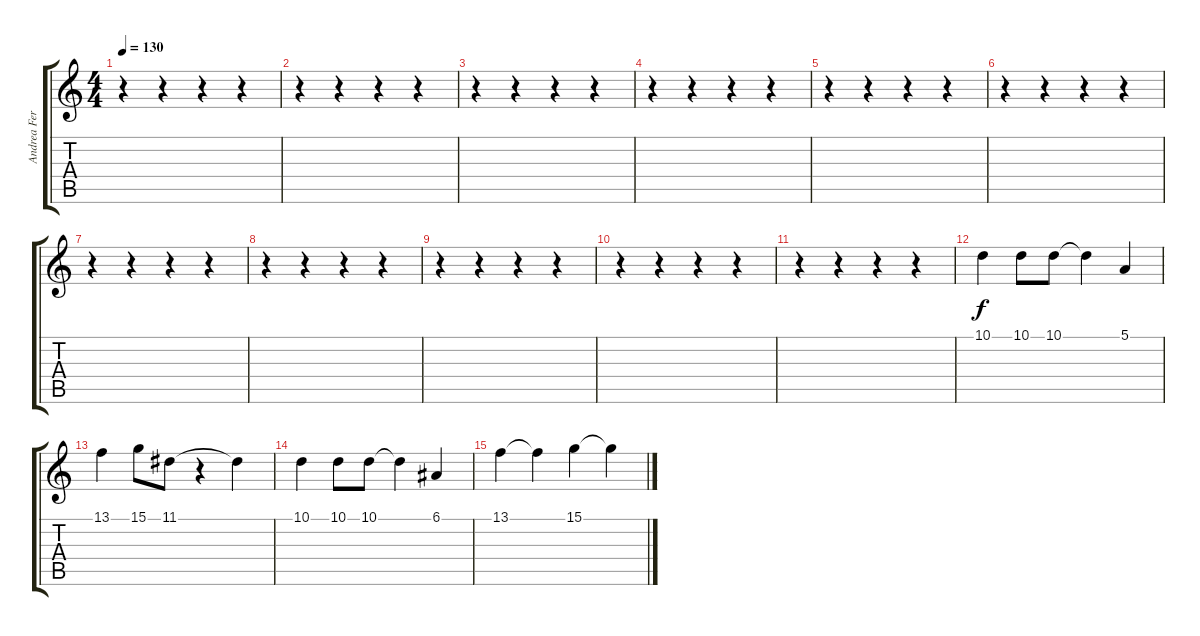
\track ("Andrea Ferro" "Andrea Fer") {instrument trumpet}
\staff {score tabs}
\tuning (E4 B3 G3 D3 A2 E2) {hide}
\ts (4 4)
\tempo 130
\clef g2
\ks c
r.4{dy f} r.4 r.4 r.4 |
r.4 r.4 r.4 r.4 |
r.4 r.4 r.4 r.4 |
r.4 r.4 r.4 r.4 |
r.4 r.4 r.4 r.4 |
r.4 r.4 r.4 r.4 |
r.4 r.4 r.4 r.4 |
r.4 r.4 r.4 r.4 |
r.4 r.4 r.4 r.4 |
r.4 r.4 r.4 r.4 |
r.4 r.4 r.4 r.4 |
10.1.4 10.1.8 10.1.8 10.1{t}.4 5.1.4 |
13.1.4 15.1.8 11.1.8 r.4 11.1{t}.4 |
10.1.4 10.1.8 10.1.8 10.1{t}.4 6.1.4 |
13.1.4 13.1{t}.4 15.1.4 15.1{t}.4
